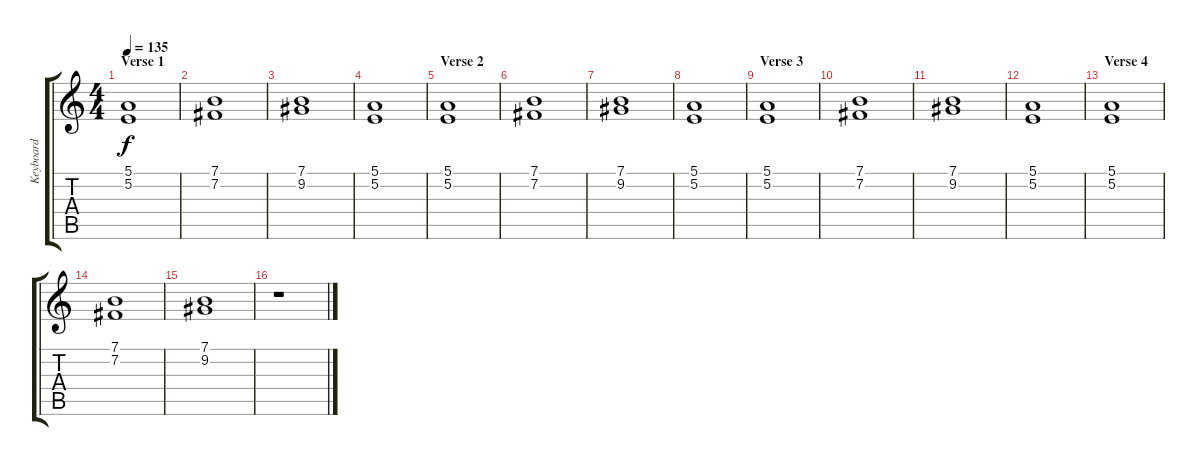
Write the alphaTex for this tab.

\track ("Keyboard" "Keyboard") {instrument reedorgan}
\staff {score tabs}
\tuning (E4 B3 G3 D3 A2 E2) {hide}
\ts (4 4)
\section ("" "Verse 1")
\tempo 135
\clef g2
\ks c
(5.1 5.2).1{dy f instrument reedorgan} |
(7.1 7.2).1 |
(7.1 9.2).1 |
(5.1 5.2).1 |
\section ("" "Verse 2")
(5.1 5.2).1 |
(7.1 7.2).1 |
(7.1 9.2).1 |
(5.1 5.2).1 |
\section ("" "Verse 3")
(5.1 5.2).1 |
(7.1 7.2).1 |
(7.1 9.2).1 |
(5.1 5.2).1 |
\section ("" "Verse 4")
(5.1 5.2).1 |
(7.1 7.2).1 |
(7.1 9.2).1 |
r.1
